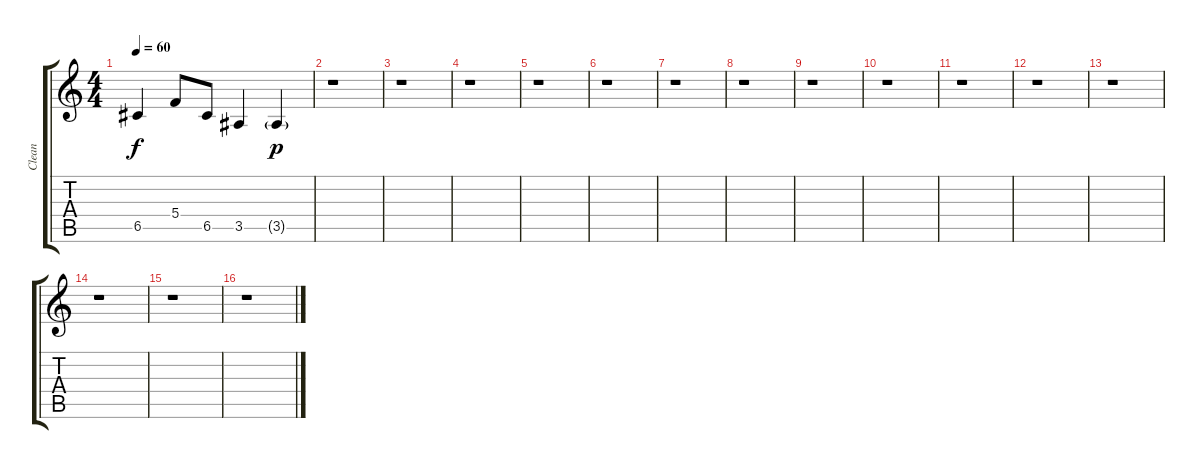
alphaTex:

\track ("Clean" "Clean") {instrument electricguitarjazz}
\staff {score tabs}
\tuning (D4 A3 F3 C3 G2 C2) {hide}
\ts (4 4)
\tempo 60
\clef g2
\ks c
6.5.4{dy f} 5.4.8 6.5.8 3.5.4 3.5{g}.4{dy p} |
r.1 |
r.1 |
r.1 |
r.1 |
r.1 |
r.1 |
r.1 |
r.1 |
r.1 |
r.1 |
r.1 |
r.1 |
r.1 |
r.1 |
r.1
